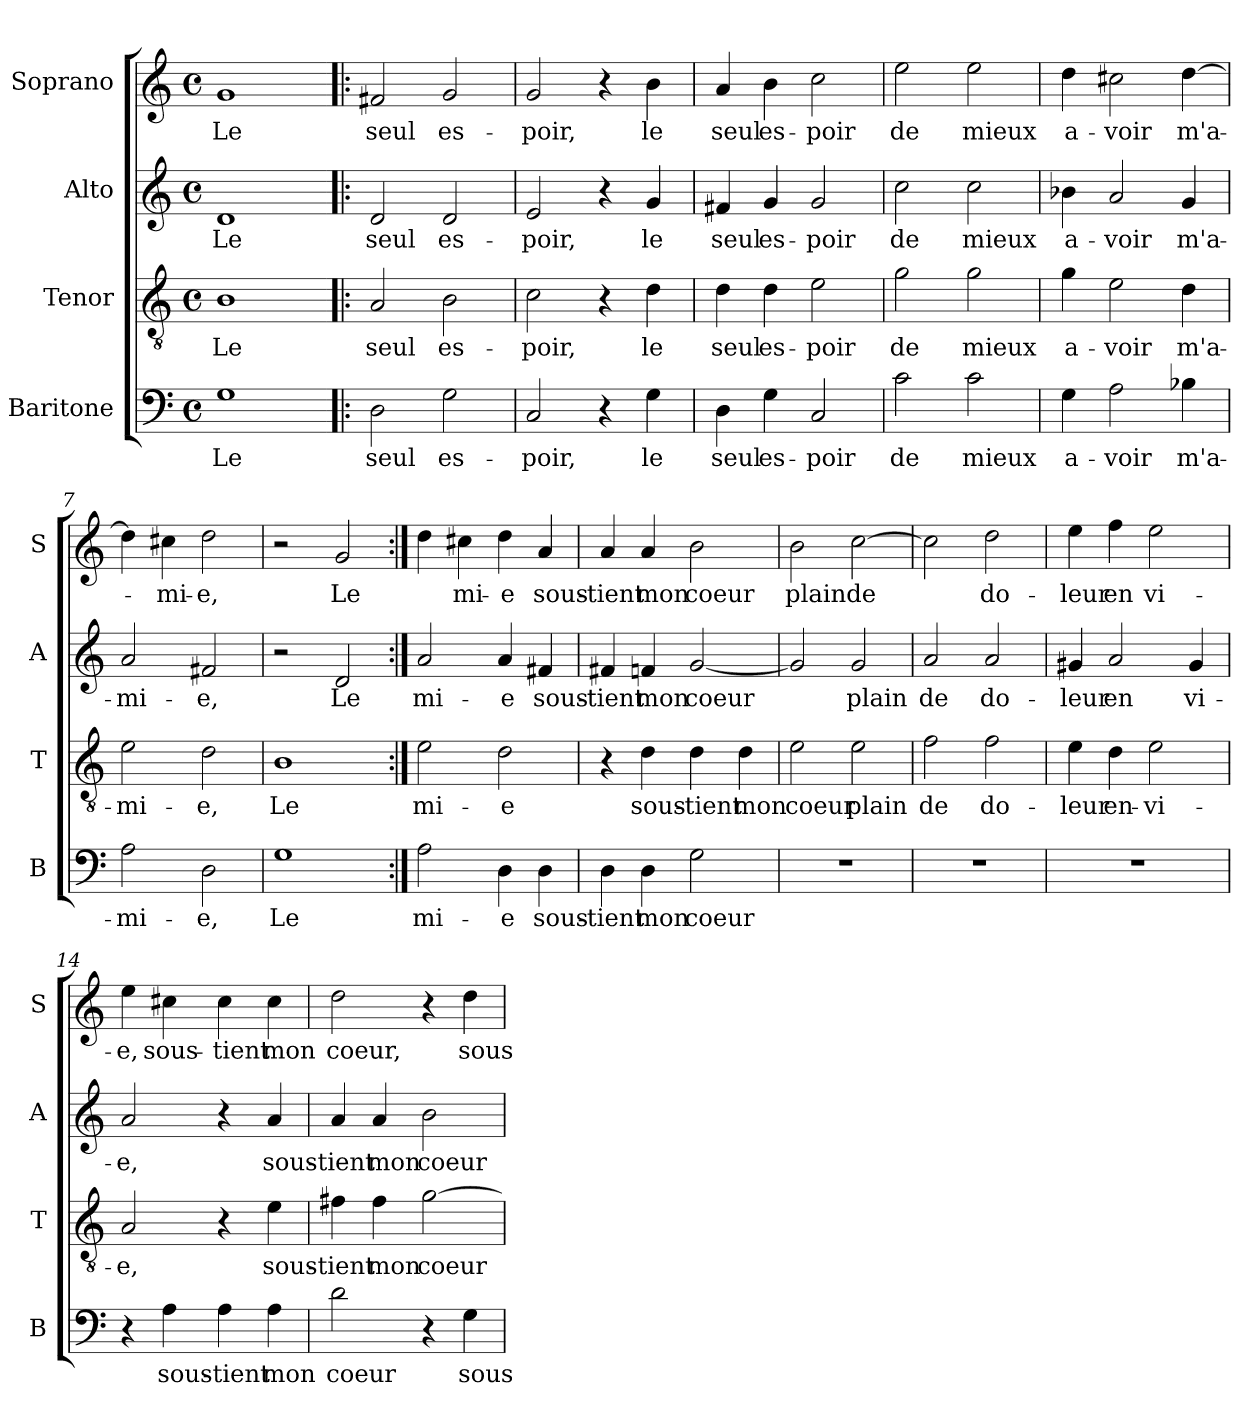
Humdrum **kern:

**kern	**text	**kern	**text	**kern	**text	**kern	**text
*part4	*part4	*part3	*part3	*part2	*part2	*part1	*part1
*staff4	*staff4	*staff3	*staff3	*staff2	*staff2	*staff1	*staff1
*I"Baritone	*	*I"Tenor	*	*I"Alto	*	*I"Soprano	*
*I'B	*	*I'T	*	*I'A	*	*I'S	*
*clefF4	*	*clefGv2	*	*clefG2	*	*clefG2	*
*k[]	*	*k[]	*	*k[]	*	*k[]	*
*C:	*	*C:	*	*C:	*	*C:	*
*M4/4	*	*M4/4	*	*M4/4	*	*M4/4	*
*met(c)	*	*met(c)	*	*met(c)	*	*met(c)	*
=1	=1	=1	=1	=1	=1	=1	=1
1G	Le	1B	Le	1d	Le	1g	Le
=2!|:	=2!|:	=2!|:	=2!|:	=2!|:	=2!|:	=2!|:	=2!|:
2D\	seul	2A/	seul	2d/	seul	2f#X/	seul
2G\	es-	2B\	es-	2d/	es-	2g/	es-
=3	=3	=3	=3	=3	=3	=3	=3
2C/	-poir,	2c\	-poir,	2e/	-poir,	2g/	-poir,
4r	.	4r	.	4r	.	4r	.
4G\	le	4d\	le	4g/	le	4b\	le
=4	=4	=4	=4	=4	=4	=4	=4
4D\	seul	4d\	seul	4f#X/	seul	4a/	seul
4G\	es-	4d\	es-	4g/	es-	4b\	es-
2C/	-poir	2e\	-poir	2g/	-poir	2cc\	-poir
=5	=5	=5	=5	=5	=5	=5	=5
2c\	de	2g\	de	2cc\	de	2ee\	de
2c\	mieux	2g\	mieux	2cc\	mieux	2ee\	mieux
=6	=6	=6	=6	=6	=6	=6	=6
4G\	a-	4g\	a-	4b-X\	a-	4dd\	a-
2A\	-voir	2e\	-voir	2a/	-voir	2cc#X\	-voir
4B-X\	m'a-	4d\	m'a-	4g/	m'a-	[4dd\	m'a-
=7	=7	=7	=7	=7	=7	=7	=7
2A\	-mi-	2e\	-mi-	2a/	-mi-	4dd\]	.
.	.	.	.	.	.	4cc#X\	-mi-
2D\	-e,	2d\	-e,	2f#X/	-e,	2dd\	-e,
!!LO:LB:g=z
=8	=8	=8	=8	=8	=8	=8	=8
1G	Le	1B	Le	2r	.	2r	.
.	.	.	.	2d/	Le	2g/	Le
=9:|!	=9:|!	=9:|!	=9:|!	=9:|!	=9:|!	=9:|!	=9:|!
2A\	mi-	2e\	mi-	2a/	mi-	4dd\	.
.	.	.	.	.	.	4cc#X\	mi-
4D\	-e	2d\	-e	4a/	-e	4dd\	-e
4D\	sous-	.	.	4f#X/	sous-	4a/	sous-
=10	=10	=10	=10	=10	=10	=10	=10
4D\	-tient	4r	.	4f#X/	-tient	4a/	-tient
4D\	mon	4d\	sous-	4fn/	mon	4a/	mon
2G\	coeur	4d\	-tient	[2g/	coeur	2b\	coeur
.	.	4d\	mon	.	.	.	.
=11	=11	=11	=11	=11	=11	=11	=11
1r	.	2e\	coeur	2g/]	.	2b\	plain
.	.	2e\	plain	2g/	plain	[2cc\	de
=12	=12	=12	=12	=12	=12	=12	=12
1r	.	2f\	de	2a/	de	2cc\]	.
.	.	2f\	do-	2a/	do-	2dd\	do-
=13	=13	=13	=13	=13	=13	=13	=13
1r	.	4e\	-leur	4g#X/	-leur	4ee\	-leur
.	.	4d\	en-	2a/	en	4ff\	en
.	.	2e\	-vi-	.	.	2ee\	vi-
.	.	.	.	4g#/	vi-	.	.
=14	=14	=14	=14	=14	=14	=14	=14
4r	.	2A/	-e,	2a/	-e,	4ee\	-e,
4A\	sous-	.	.	.	.	4cc#X\	sous-
4A\	-tient	4r	.	4r	.	4cc#\	-tient
4A\	mon	4e\	sous-	4a/	sous-	4cc#\	mon
!!LO:LB:g=z
=15	=15	=15	=15	=15	=15	=15	=15
2d\	coeur	4f#X\	-tient	4a/	-tient	2dd\	coeur,
.	.	4f#\	mon	4a/	mon	.	.
4r	.	[2g\	coeur	2b\	coeur	4r	.
4G\	sous	.	.	.	.	4dd\	sous-
=	=	=	=	=	=	=	=
*-	*-	*-	*-	*-	*-	*-	*-
